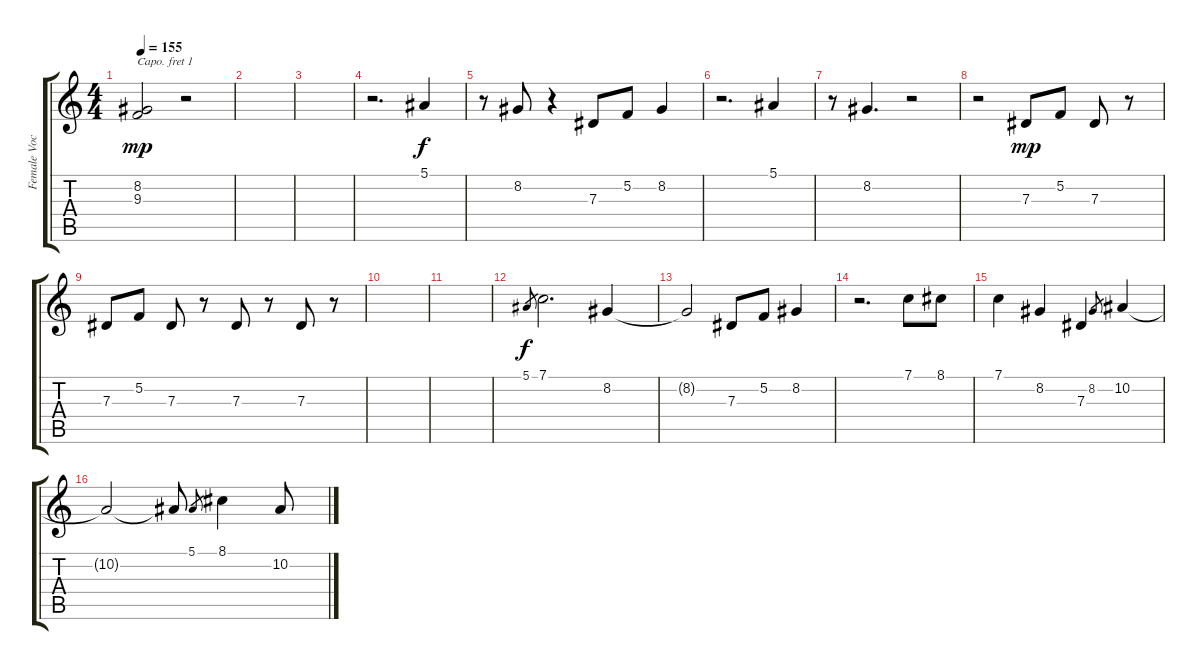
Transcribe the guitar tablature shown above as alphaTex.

\track ("Female Vocals" "Female Voc") {instrument flute}
\staff {score tabs}
\capo 1
\tuning (E4 B3 G3 D3 A2 E2) {hide}
\ts (4 4)
\tempo 155
\clef g2
\ks c
(8.2 9.3).2{dy mp} r.2 |
|
|
r.2{d} 5.1.4{dy f} |
r.8 8.2.8 r.4 7.3.8 5.2.8 8.2.4 |
r.2{d} 5.1.4 |
r.8 8.2.4{d} r.2 |
r.2 7.3.8{dy mp} 5.2.8 7.3.8 r.8 |
7.3.8 5.2.8 7.3.8 r.8 7.3.8 r.8 7.3.8 r.8 |
|
|
5.1.8{gr dy f} 7.1.2{d} 8.2.4 |
8.2{t}.2 7.3.8 5.2.8 8.2.4 |
r.2{d} 7.1.8 8.1.8 |
7.1.4 8.2.4 7.3.4 8.2.8{gr} 10.2.4 |
10.2{t}.2 10.2{t}.8 5.1.8{gr} 8.1.4 10.2.8
